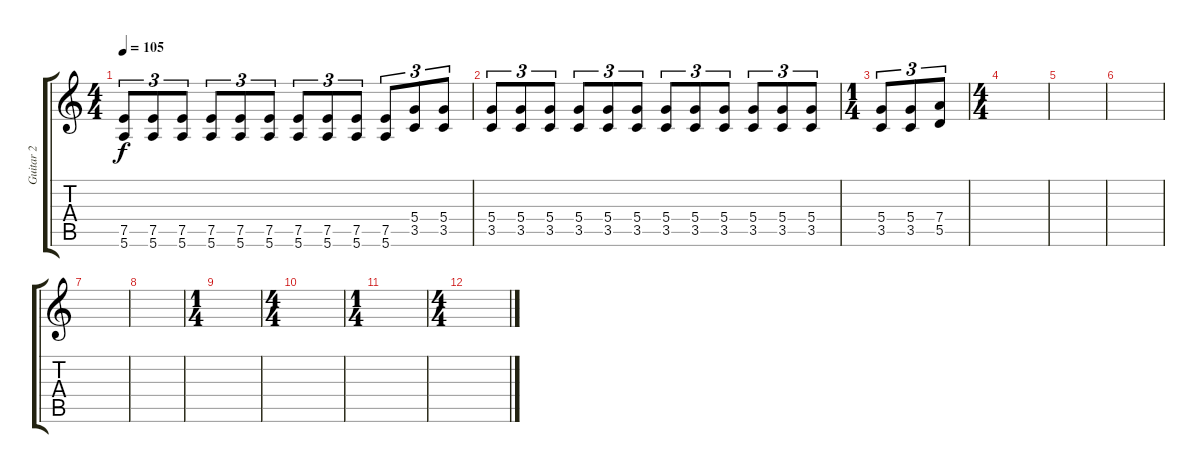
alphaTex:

\track ("Guitar 2" "Guitar 2") {instrument acousticguitarnylon}
\staff {score tabs}
\tuning (E4 B3 G3 D3 A2 E2) {hide}
\ts (4 4)
\tempo 105
\clef g2
\ks c
(7.5 5.6).8{tu (3 2) dy f} (7.5 5.6).8{tu (3 2)} (7.5 5.6).8{tu (3 2)} (7.5 5.6).8{tu (3 2)} (7.5 5.6).8{tu (3 2)} (7.5 5.6).8{tu (3 2)} (7.5 5.6).8{tu (3 2)} (7.5 5.6).8{tu (3 2)} (7.5 5.6).8{tu (3 2)} (7.5 5.6).8{tu (3 2)} (5.4 3.5).8{tu (3 2)} (5.4 3.5).8{tu (3 2)} |
(5.4 3.5).8{tu (3 2)} (5.4 3.5).8{tu (3 2)} (5.4 3.5).8{tu (3 2)} (5.4 3.5).8{tu (3 2)} (5.4 3.5).8{tu (3 2)} (5.4 3.5).8{tu (3 2)} (5.4 3.5).8{tu (3 2)} (5.4 3.5).8{tu (3 2)} (5.4 3.5).8{tu (3 2)} (5.4 3.5).8{tu (3 2)} (5.4 3.5).8{tu (3 2)} (5.4 3.5).8{tu (3 2)} |
\ts (1 4)
(5.4 3.5).8{tu (3 2)} (5.4 3.5).8{tu (3 2)} (7.4 5.5).8{tu (3 2)} |
\ts (4 4)
|
|
|
|
|
\ts (1 4)
|
\ts (4 4)
|
\ts (1 4)
|
\ts (4 4)
